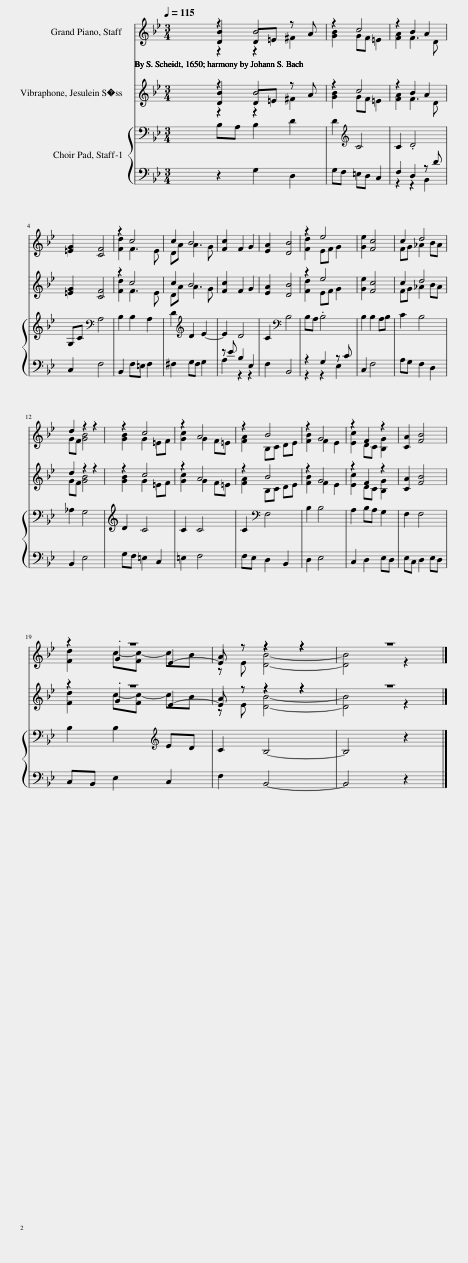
X:1
%%score ( 1 2 3 ) ( 4 5 6 ) { 7 | ( 8 9 ) }
L:1/8
Q:1/4=115
M:3/4
I:linebreak $
K:Bb
V:1 treble
V:2 treble
V:3 treble
V:4 treble
V:5 treble
V:6 treble
V:7 bass
V:8 bass
V:9 bass
V:1
 z2 B4 | z2 c4 | z2 B2 A2 |$ [=EG]2 [CF]4 | z2 c4 | %5
 c2 B4 | [Fc]2 F2 G2 | [EA]2 [DB]4 | z2 e4 | [Ge]2 [Fc]4 | %10
 c2 d4 |$ d2 z2 z2 | z2 c4 | z2 A4 | z2 B4 | %15
 z2 G4 | z2 F2 z2 | [CA]2 [FB]4 |$ z6 | A2 z2 z2 | %20
 z6 |] %21
V:2
 z2 z2 ^F2 | [GB]2 GF =E2 | [FA]2 F3 D |$ x6 | [Fd]2 F3 E | %5
 DA A3 G | x6 | x6 | [Fd]2 EF G2 | x6 | %10
 FG _A2 BA |$ GF [GB]4 | [GB]2 G2 =EF | [Gc]2 G2 F=E | [FA]2 B,C DE | %15
 [FB]2 F2 E2 | [Ec]2 DC [B,G]2 | x6 |$ [Fd]2 c-[Fc-] cB | z E [DB]4- | %20
 [DB]4 z2 |] %21
V:3
 [DB]2 D=E z A | x6 | x6 |$ x6 | x6 | %5
 x6 | x6 | x6 | x6 | x6 | %10
 x6 |$ x6 | x6 | x6 | x6 | %15
 x6 | x6 | x6 |$ z2 .G2 E2- | E z z2 z2 | %20
 x6 |] %21
V:4
 z2 B4 | z2 c4 | z2 B2 A2 |$ [=EG]2 [CF]4 | z2 c4 | %5
 c2 B4 | [Fc]2 F2 G2 | [EA]2 [DB]4 | z2 e4 | [Ge]2 [Fc]4 | %10
 c2 d4 |$ d2 z2 z2 | z2 c4 | z2 A4 | z2 B4 | %15
 z2 G4 | z2 F2 z2 | [CA]2 [FB]4 |$ z6 | A2 z2 z2 | %20
 z6 |] %21
V:5
 z2 z2 ^F2 | [GB]2 GF =E2 | [FA]2 F3 D |$ x6 | [Fd]2 F3 E | %5
 DA A3 G | x6 | x6 | [Fd]2 EF G2 | x6 | %10
 FG _A2 BA |$ GF [GB]4 | [GB]2 G2 =EF | [Gc]2 G2 F=E | [FA]2 B,C DE | %15
 [FB]2 F2 E2 | [Ec]2 DC [B,G]2 | x6 |$ [Fd]2 c-[Fc-] cB | z E [DB]4- | %20
 [DB]4 z2 |] %21
V:6
 [DB]2 D=E z A | x6 | x6 |$ x6 | x6 | %5
 x6 | x6 | x6 | x6 | x6 | %10
 x6 |$ x6 | x6 | x6 | x6 | %15
 x6 | x6 | x6 |$ z2 .G2 E2- | E z z2 z2 | %20
 x6 |] %21
V:7
 B,A, B,2 D2 | D2[K:treble] C4 | C2 .D4 |$ G,C[K:bass] A,4 | B,2 B,2 A,2 | %5
 D2[K:treble] D2 E2- | E2 D4 | C2[K:bass] B,4 | B,A, .B,4 | B,2 B,2 A,B, | %10
 C2 B,4 |$ _A,2 G,4 | D2 C4 | C2 C4 | C2[K:bass] F,4 | %15
 B,2 B,4 | A,2 B,A, G,2 | F,2 F,4 |$ B,2 B,2[K:treble] ED | C2 B,4- | %20
 B,4 z2 |] %21
V:8
 z2 G,2 D,2 | G,F, =E,D, C,2 | F,2 D,2 z D |$ C,2 F,4 | B,,2 F,=E, F,2 | %5
 ^F,2 G,F, G,2 | z E B,2 E,2 | F,2 B,,4 | z2 G,2 z C | C,2 F,4 | %10
 A,G, F,2 D,2 |$ B,,2 E,4 | G,F, =E,2 C,2 | =E,2 F,4 | F,E, D,2 B,,2 | %15
 D,2 E,4 | C,2 D,2 E,D, | E,C, D,2 E,D, |$ C,B,, E,2 C,2 | F,2 B,,4- | %20
 B,,4 z2 |] %21
V:9
 x6 | x6 | z2 z2 B,,2 |$ x6 | x6 | %5
 x6 | A,2 z2 z2 | x6 | z2 z2 E,2 | x6 | %10
 x6 |$ x6 | x6 | x6 | x6 | %15
 x6 | x6 | x6 |$ x6 | x6 | %20
 x6 |] %21
